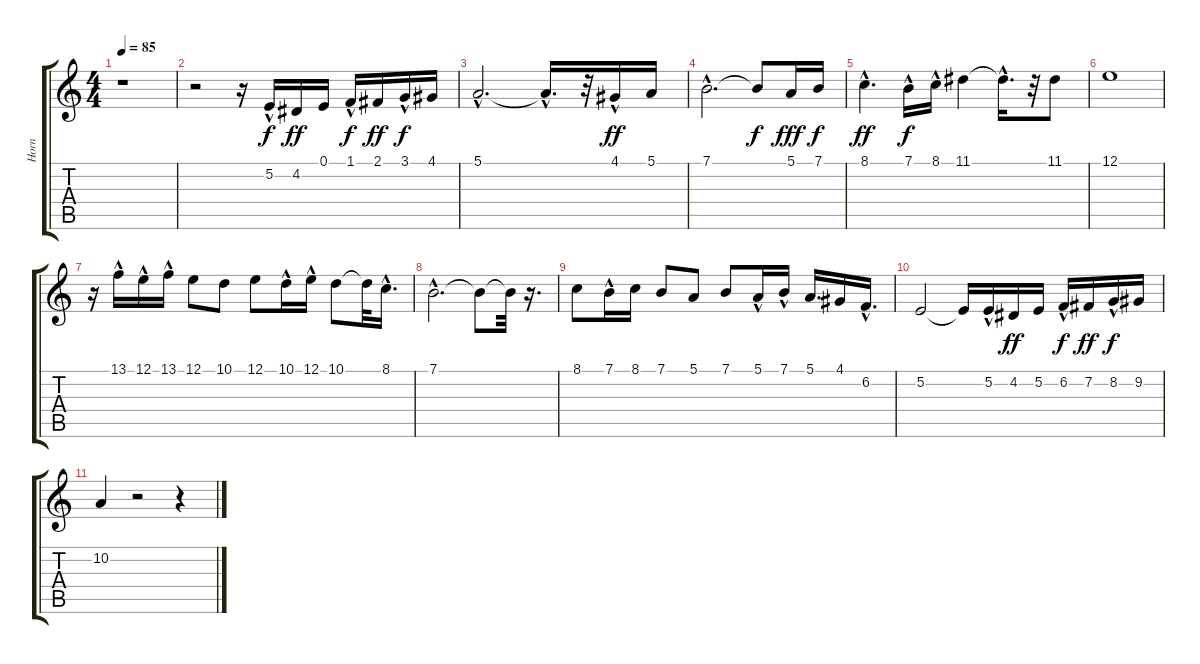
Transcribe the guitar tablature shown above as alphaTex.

\track ("Horn" "Horn") {instrument trumpet}
\staff {score tabs}
\tuning (E4 B3 G3 D3 A2 E2) {hide}
\ts (4 4)
\tempo 85
\clef g2
\ks c
r.1{dy f} |
r.2 r.16 5.2{hac}.16 4.2.16{dy ff} 0.1.16 1.1{hac}.16{dy f} 2.1.16{dy ff} 3.1{hac}.16{dy f} 4.1.16 |
5.1{hac}.2{d} 5.1{hac t}.16{d} r.32 4.1{hac}.16{dy ff} 5.1.16 |
7.1{hac}.2{d} 7.1{t}.8{dy f} 5.1.16{dy fff} 7.1.16{dy f} |
8.1{hac}.4{d dy ff} 7.1{hac}.16{dy f} 8.1{hac}.16 11.1.4 11.1{hac t}.16{d} r.32 11.1.8 |
12.1.1 |
r.16 13.1{hac}.16 12.1{hac}.16 13.1{hac}.16 12.1.8 10.1.8 12.1.8 10.1{hac}.16 12.1{hac}.16 10.1.8 10.1{t}.32 8.1{hac}.16{d} |
7.1{hac}.2{d} 7.1{t}.8 7.1{t}.32 r.16{d} |
8.1.8 7.1{hac}.16 8.1.16 7.1.8 5.1.8 7.1.8 5.1{hac}.16 7.1{hac}.16 5.1.16{d} 4.1.16 6.2{hac}.16{d} |
5.2.2 5.2{t}.16 5.2{hac}.16 4.2.16{dy ff} 5.2.16 6.2{hac}.16{dy f} 7.2.16{dy ff} 8.2{hac}.16{dy f} 9.2.16 |
10.2.4 r.2 r.4
